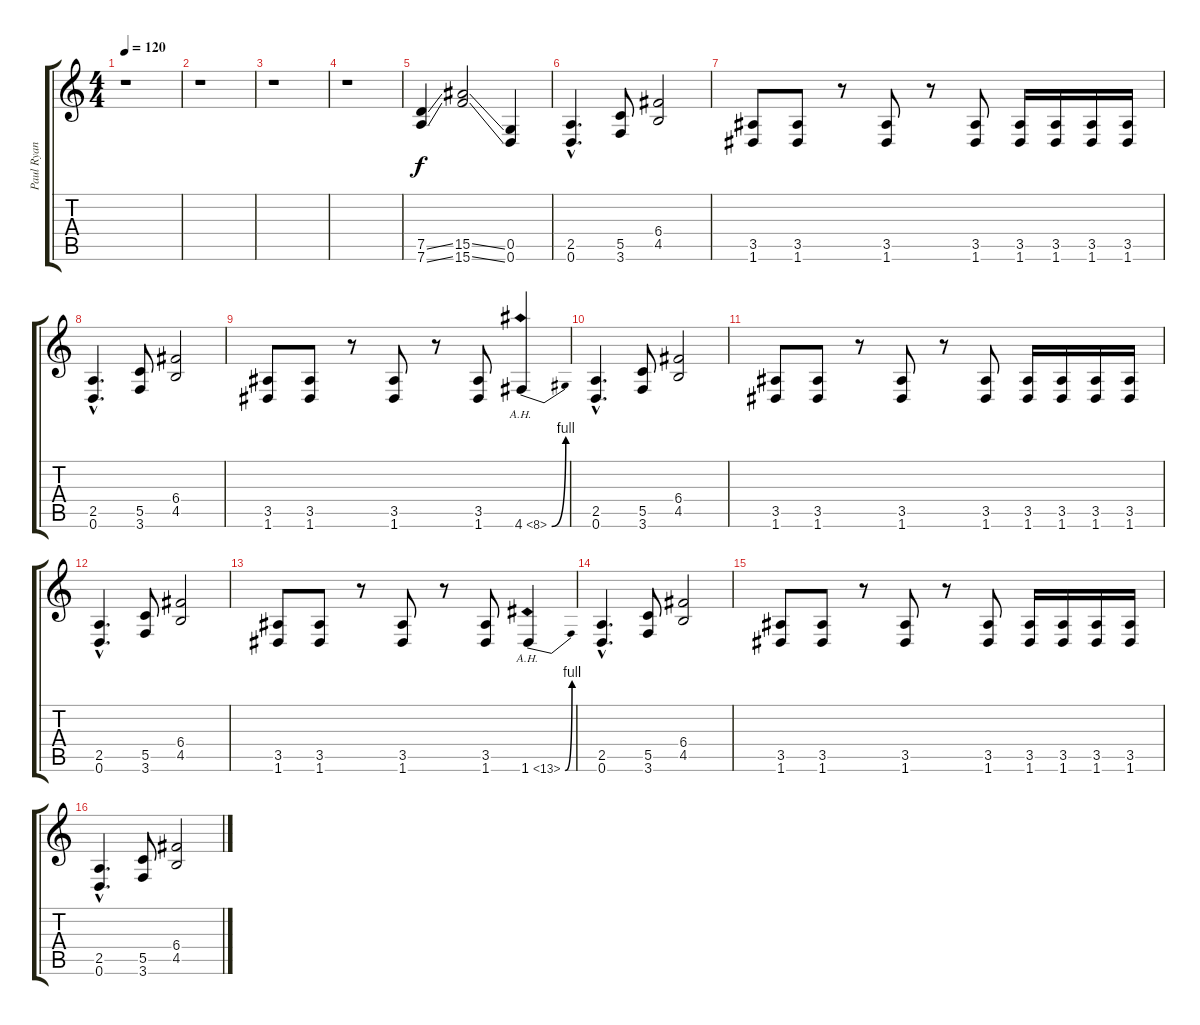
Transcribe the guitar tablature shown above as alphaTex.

\track ("Paul Ryan (Guitar)" "Paul Ryan ") {instrument distortionguitar}
\staff {score tabs}
\tuning (D4 A3 F3 C3 G2 D2) {hide}
\ts (4 4)
\tempo 120
\clef g2
\ks c
r.1{dy f} |
r.1 |
r.1 |
r.1 |
(7.5{ss} 7.6{ss}).4 (15.5{ss} 15.6{ss}).2 (0.5 0.6).4 |
(2.5{hac} 0.6{hac}).4{d} (5.5 3.6).8 (6.4 4.5).2 |
(3.5 1.6).8 (3.5 1.6).8 r.8 (3.5 1.6).8 r.8 (3.5 1.6).8 (3.5 1.6).16 (3.5 1.6).16 (3.5 1.6).16 (3.5 1.6).16 |
(2.5{hac} 0.6{hac}).4{d} (5.5 3.6).8 (6.4 4.5).2 |
(3.5 1.6).8 (3.5 1.6).8 r.8 (3.5 1.6).8 r.8 (3.5 1.6).8 4.6{be (bend 0 0 60 4) ah 4}.4{instrument guitarharmonics} |
(2.5{hac} 0.6{hac}).4{d instrument distortionguitar} (5.5 3.6).8 (6.4 4.5).2 |
(3.5 1.6).8 (3.5 1.6).8 r.8 (3.5 1.6).8 r.8 (3.5 1.6).8 (3.5 1.6).16 (3.5 1.6).16 (3.5 1.6).16 (3.5 1.6).16 |
(2.5{hac} 0.6{hac}).4{d} (5.5 3.6).8 (6.4 4.5).2 |
(3.5 1.6).8 (3.5 1.6).8 r.8 (3.5 1.6).8 r.8 (3.5 1.6).8 1.6{be (bend 0 0 60 4) ah 12}.4{instrument guitarharmonics} |
(2.5{hac} 0.6{hac}).4{d instrument distortionguitar} (5.5 3.6).8 (6.4 4.5).2 |
(3.5 1.6).8 (3.5 1.6).8 r.8 (3.5 1.6).8 r.8 (3.5 1.6).8 (3.5 1.6).16 (3.5 1.6).16 (3.5 1.6).16 (3.5 1.6).16 |
(2.5{hac} 0.6{hac}).4{d} (5.5 3.6).8 (6.4 4.5).2
